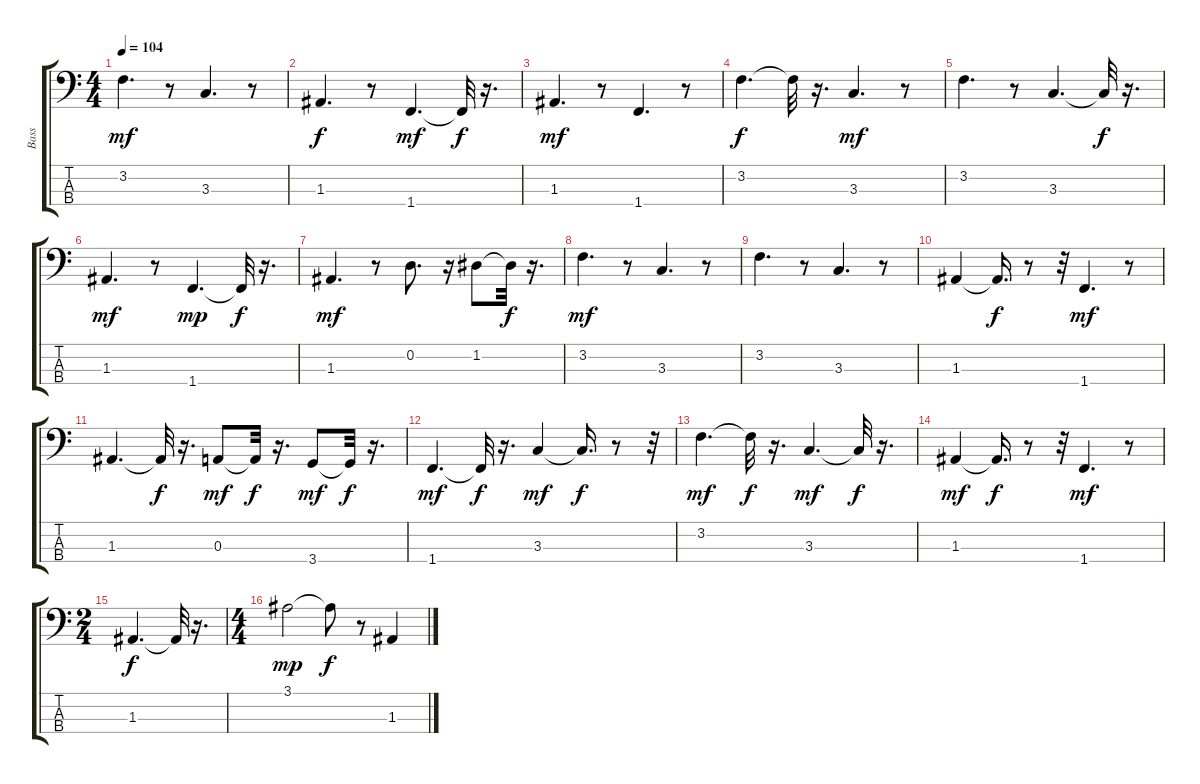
\track ("Bass" "Bass") {instrument fretlessbass}
\staff {score tabs}
\tuning (G2 D2 A1 E1) {hide}
\ts (4 4)
\tempo 104
\clef f4
\ks c
3.2.4{d dy mf} r.8 3.3.4{d} r.8 |
1.3.4{d dy f} r.8 1.4.4{d dy mf} 1.4{t}.32{dy f} r.16{d} |
1.3.4{d dy mf} r.8 1.4.4{d} r.8 |
3.2.4{d dy f} 3.2{t}.32 r.16{d} 3.3.4{d dy mf} r.8 |
3.2.4{d} r.8 3.3.4{d} 3.3{t}.32{dy f} r.16{d} |
1.3.4{d dy mf} r.8 1.4.4{d dy mp} 1.4{t}.32{dy f} r.16{d} |
1.3.4{d dy mf} r.8 0.2.8{d} r.16 1.2.8 1.2{t}.32{dy f} r.16{d} |
3.2.4{d dy mf} r.8 3.3.4{d} r.8 |
3.2.4{d} r.8 3.3.4{d} r.8 |
1.3.4 1.3{t}.16{d dy f} r.8 r.32 1.4.4{d dy mf} r.8 |
1.3.4{d} 1.3{t}.32{dy f} r.16{d} 0.3.8{dy mf} 0.3{t}.32{dy f} r.16{d} 3.4.8{dy mf} 3.4{t}.32{dy f} r.16{d} |
1.4.4{d dy mf} 1.4{t}.32{dy f} r.16{d} 3.3.4{dy mf} 3.3{t}.16{d dy f} r.8 r.32 |
3.2.4{d dy mf} 3.2{t}.32{dy f} r.16{d} 3.3.4{d dy mf} 3.3{t}.32{dy f} r.16{d} |
1.3.4{dy mf} 1.3{t}.16{d dy f} r.8 r.32 1.4.4{d dy mf} r.8 |
\ts (2 4)
1.3.4{d dy f} 1.3{t}.32 r.16{d} |
\ts (4 4)
3.1.2{dy mp} 3.1{t}.8{dy f} r.8 1.3.4
